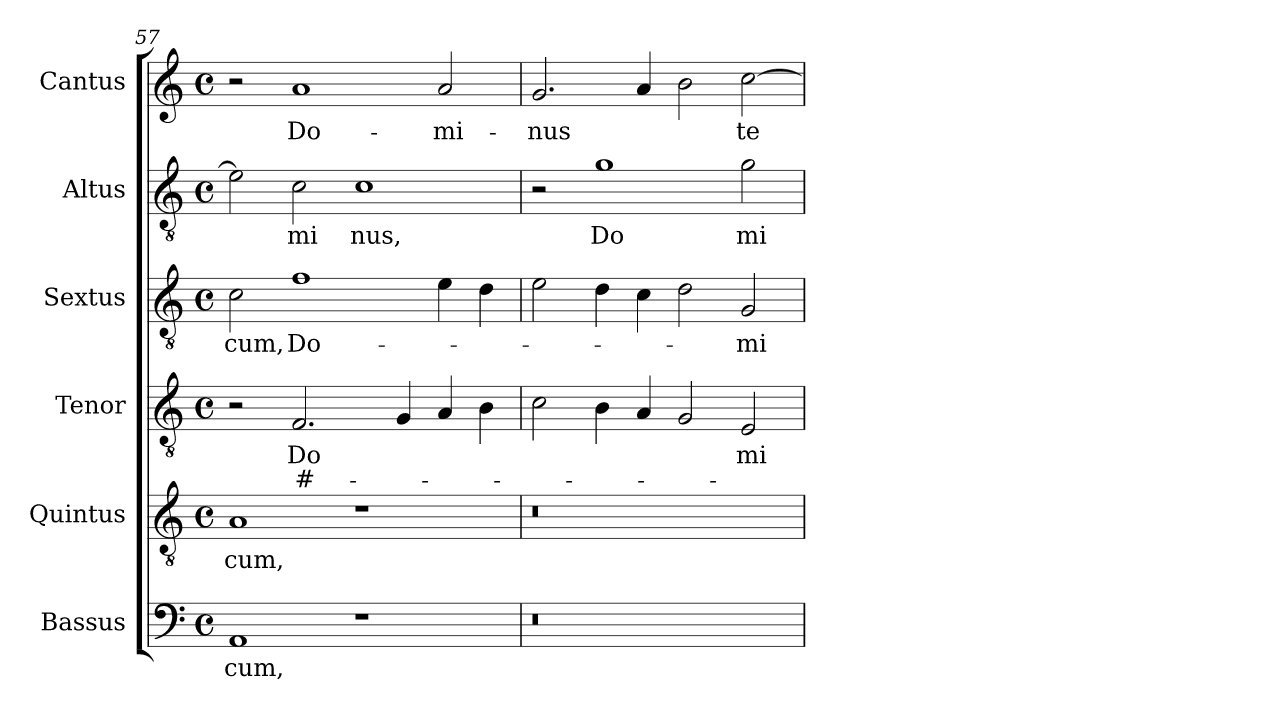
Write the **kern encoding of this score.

**kern	**text	**kern	**text	**kern	**text	**text	**kern	**text	**kern	**text	**kern	**text
*part6	*part6	*part5	*part5	*part4	*part4	*part4	*part3	*part3	*part2	*part2	*part1	*part1
*staff6	*staff6	*staff5	*staff5	*staff4	*staff4	*staff4	*staff3	*staff3	*staff2	*staff2	*staff1	*staff1
*I"Bassus	*	*I"Quintus	*	*I"Tenor	*	*	*I"Sextus	*	*I"Altus	*	*I"Cantus	*
*clefF4	*	*clefGv2	*	*clefGv2	*	*	*clefGv2	*	*clefGv2	*	*clefG2	*
*	*	*	*	*k[]	*	*	*	*	*	*	*	*
*	*	*	*	*C:	*	*	*	*	*	*	*	*
*M4/4	*	*M4/4	*	*M4/4	*	*	*M4/4	*	*M4/4	*	*M4/4	*
*met(c)	*	*met(c)	*	*met(c)	*	*	*met(c)	*	*met(c)	*	*met(c)	*
=57	=57	=57	=57	=57	=57	=57	=57	=57	=57	=57	=57	=57
!	!LO:LY:b:cj	!	!LO:LY:b:cj	!	!	!	!	!LO:LY:b:cj	!	!	!	!
1AA	-cum,	1A	cum,	2r	.	.	2c\	-cum,	2e\]	.	2r	.
!	!	!	!	!	!LO:LY:b	!LO:LY:b:rj	!	!LO:LY:b:cj	!	!LO:LY:b:cj	!	!LO:LY:b:cj
.	.	.	.	2.F/	Do	#-	1f	Do-	2c\	mi	1a	Do-
!	!	!	!	!	!	!	!	!	!	!LO:LY:b:cj	!	!
1r	.	1r	.	.	.	.	.	.	1c	nus,	.	.
.	.	.	.	4G/	.	.	.	.	.	.	.	.
!	!	!	!	!	!	!	!	!	!	!	!	!LO:LY:b:cj
.	.	.	.	4A/	.	.	4e\	.	.	.	2a/	-mi-
.	.	.	.	4B\	.	.	4d\	.	.	.	.	.
=58	=58	=58	=58	=58	=58	=58	=58	=58	=58	=58	=58	=58
!	!	!	!	!	!	!	!	!	!	!	!	!LO:LY:b
0r	.	0r	.	2c\	.	.	2e\	.	2r	.	2.g/	-nus
!	!	!	!	!	!	!	!	!	!	!LO:LY:b:cj	!	!
.	.	.	.	4B\	.	.	4d\	.	1g	Do	.	.
.	.	.	.	4A/	.	.	4c\	.	.	.	4a/	.
.	.	.	.	2G/	.	.	2d\	.	.	.	2b\	.
!	!	!	!	!	!LO:LY:b:cj	!	!	!LO:LY:b:cj	!	!LO:LY:b:cj	!	!LO:LY:b:cj
.	.	.	.	2E/	-mi	.	2G/	-mi-	2g\	mi	[>2cc\	te-
=	=	=	=	=	=	=	=	=	=	=	=	=
*-	*-	*-	*-	*-	*-	*-	*-	*-	*-	*-	*-	*-
